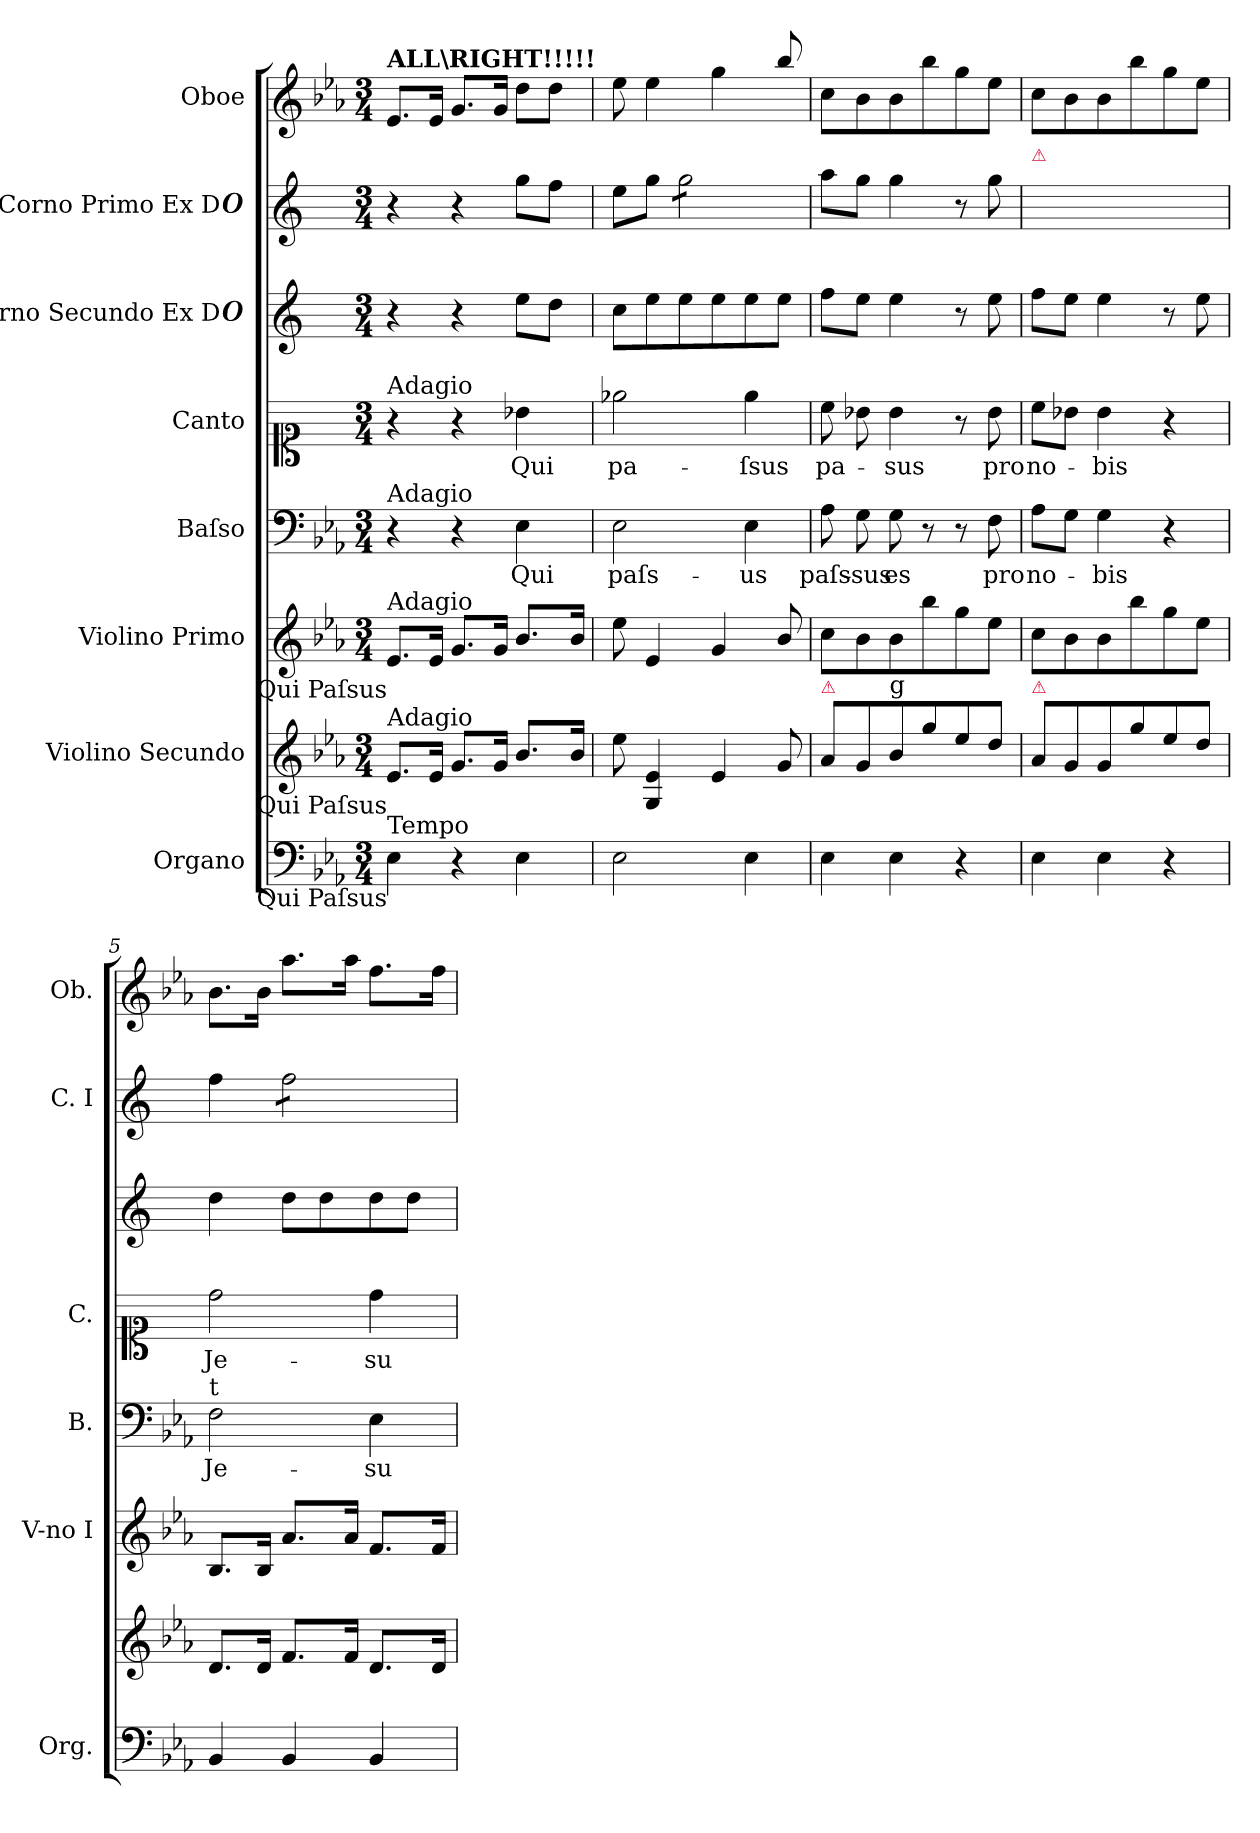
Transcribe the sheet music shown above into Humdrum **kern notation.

**kern	**kern	**kern	**kern	**text	**kern	**text	**kern	**kern	**kern
*part8	*part7	*part6	*part5	*part5	*part4	*part4	*part3	*part2	*part1
*staff8	*staff7	*staff6	*staff5	*staff5	*staff4	*staff4	*staff3	*staff2	*staff1
*I"Organo	*I"Violino Secundo	*I"Violino Primo	*I"Baſso	*	*I"Canto	*	*I"Corno Secundo Ex D#	*I"Corno Primo Ex D#	*I"Oboe
*I'Org.	*	*I'V-no I	*I'B.	*	*I'C.	*	*	*I'C. I	*I'Ob.
*clefF4	*clefG2	*clefG2	*clefF4	*	*clefC1	*	*clefG2	*clefG2	*clefG2
*	*	*	*	*	*	*	*ITrd-2c-3	*ITrd-2c-3	*
*k[b-e-a-]	*k[b-e-a-]	*k[b-e-a-]	*k[b-e-a-]	*	*	*	*k[b-e-a-]	*k[b-e-a-]	*k[b-e-a-]
*M3/4	*M3/4	*M3/4	*M3/4	*	*M3/4	*	*M3/4	*M3/4	*M3/4
=1	=1	=1	=1	=1	=1	=1	=1	=1	=1
!	!	!	!	!	!	!	!	!	!LO:TX:a:B:t=ALL\RIGHT!!!!!
!	!	!	!	!	!LO:TX:a:t=Adagio	!	!	!	!
!	!	!	!LO:TX:a:t=Adagio	!	!	!	!	!	!
!	!	!LO:TX:b:rj:t=Qui Paſsus	!	!	!	!	!	!	!
!	!	!LO:TX:a:t=Adagio	!	!	!	!	!	!	!
!	!LO:TX:b:rj:t=Qui Paſsus	!	!	!	!	!	!	!	!
!	!LO:TX:a:t=Adagio	!	!	!	!	!	!	!	!
!LO:TX:b:rj:t=Qui Paſsus	!	!	!	!	!	!	!	!	!
!LO:TX:a:t=Tempo	!	!	!	!	!	!	!	!	!
4E-\	8.e-/L	8.e-/L	4r	.	4r	.	4r	4r	8.e-/L
.	16e-/Jk	16e-/Jk	.	.	.	.	.	.	16e-/Jk
4r	8.g/L	8.g/L	4r	.	4r	.	4r	4r	8.g/L
.	16g/Jk	16g/Jk	.	.	.	.	.	.	16g/Jk
4E-\	8.b-/L	8.b-/L	4E-\	Qui	4b-\	Qui	8gg\L	8bb-\L	8dd\L
.	.	.	.	.	.	.	8ff\J	8aa-\J	8dd\J
.	16b-/Jk	16b-/Jk	.	.	.	.	.	.	.
=2	=2	=2	=2	=2	=2	=2	=2	=2	=2
2E-\	8ee-\	8ee-\	2E-\	paſs-	2ee-\	pa-	8ee-\L	8gg\L	8ee-\
.	4G/ 4e-/	4e-/	.	.	.	.	8gg\	8bb-\J	4ee-\
*	*	*	*	*	*	*	*	*tremolo	*
.	.	.	.	.	.	.	8gg\	8bb-\L	.
.	4e-/	4g/	.	.	.	.	8gg\	8bb-\	4gg\
4E-\	.	.	4E-\	-us	4ee-\	-ſsus	8gg\	8bb-\	.
.	8g/	8b-/	.	.	.	.	8gg\J	8bb-\J	8bb-/
*	*	*	*	*	*	*	*	*Xtremolo	*
=3	=3	=3	=3	=3	=3	=3	=3	=3	=3
!	!LO:TX:a:color=crimson:t=⚠	!	!	!	!	!	!	!	!
4E-\	8a-/L	8cc\L	8A-\	paſs-	8cc\	pa-	8aa-\L	8ccc\L	8cc\L
.	8g/	8b-\	8G\	-sus	8b-\	.	8gg\J	8bb-\J	8b-\
!	!LO:TX:a:t=g	!	!	!	!	!	!	!	!
4E-\	8b-/	8b-\	8G\	es	4b-\	-sus	4gg\	4bb-\	8b-\
.	8gg\	8bb-\	8r	.	.	.	.	.	8bb-\
4r	8ee-\	8gg\	8r	.	8r	.	8r	8r	8gg\
.	8dd\J	8ee-\J	8F\	pro	8b-\	pro	8gg\	8bb-\	8ee-\J
=4	=4	=4	=4	=4	=4	=4	=4	=4	=4
!	!	!	!	!	!	!	!	!LO:TX:a:color=crimson:t=⚠	!
!	!LO:TX:a:color=crimson:t=⚠	!	!	!	!	!	!	!	!
4E-\	8a-/L	8cc\L	8A-\L	no-	8cc\L	no-	8aa-\L	8ccc\Lyy	8cc\L
.	8g/	8b-\	8G\J	.	8b-\J	.	8gg\J	8bb-\Jyy	8b-\
4E-\	8g/	8b-\	4G\	-bis	4b-\	-bis	4gg\	4bb-\yy	8b-\
.	8gg\	8bb-\	.	.	.	.	.	.	8bb-\
4r	8ee-\	8gg\	4r	.	4r	.	8r	8ryy	8gg\
.	8dd\J	8ee-\J	.	.	.	.	8gg\	8bb-\yy	8ee-\J
=5	=5	=5	=5	=5	=5	=5	=5	=5	=5
!	!	!	!LO:TX:a:t=t	!	!	!	!	!	!
4BB-/	8.d/L	8.B-/L	2F\	Je-	2dd\	Je-	4ff\	4aa-\	8.b-\L
.	16d/Jk	16B-/Jk	.	.	.	.	.	.	16b-\Jk
*	*	*	*	*	*	*	*	*tremolo	*
4BB-/	8.f/L	8.a-/L	.	.	.	.	8ff\L	8aa-\L	8.aa-\L
.	.	.	.	.	.	.	8ff\	8aa-\	.
.	16f/Jk	16a-/Jk	.	.	.	.	.	.	16aa-\Jk
4BB-/	8.d/L	8.f/L	4E-\	-su	4dd\	-su	8ff\	8aa-\	8.ff\L
.	.	.	.	.	.	.	8ff\J	8aa-\J	.
*	*	*	*	*	*	*	*	*Xtremolo	*
.	16d/Jk	16f/Jk	.	.	.	.	.	.	16ff\Jk
=	=	=	=	=	=	=	=	=	=
*-	*-	*-	*-	*-	*-	*-	*-	*-	*-
